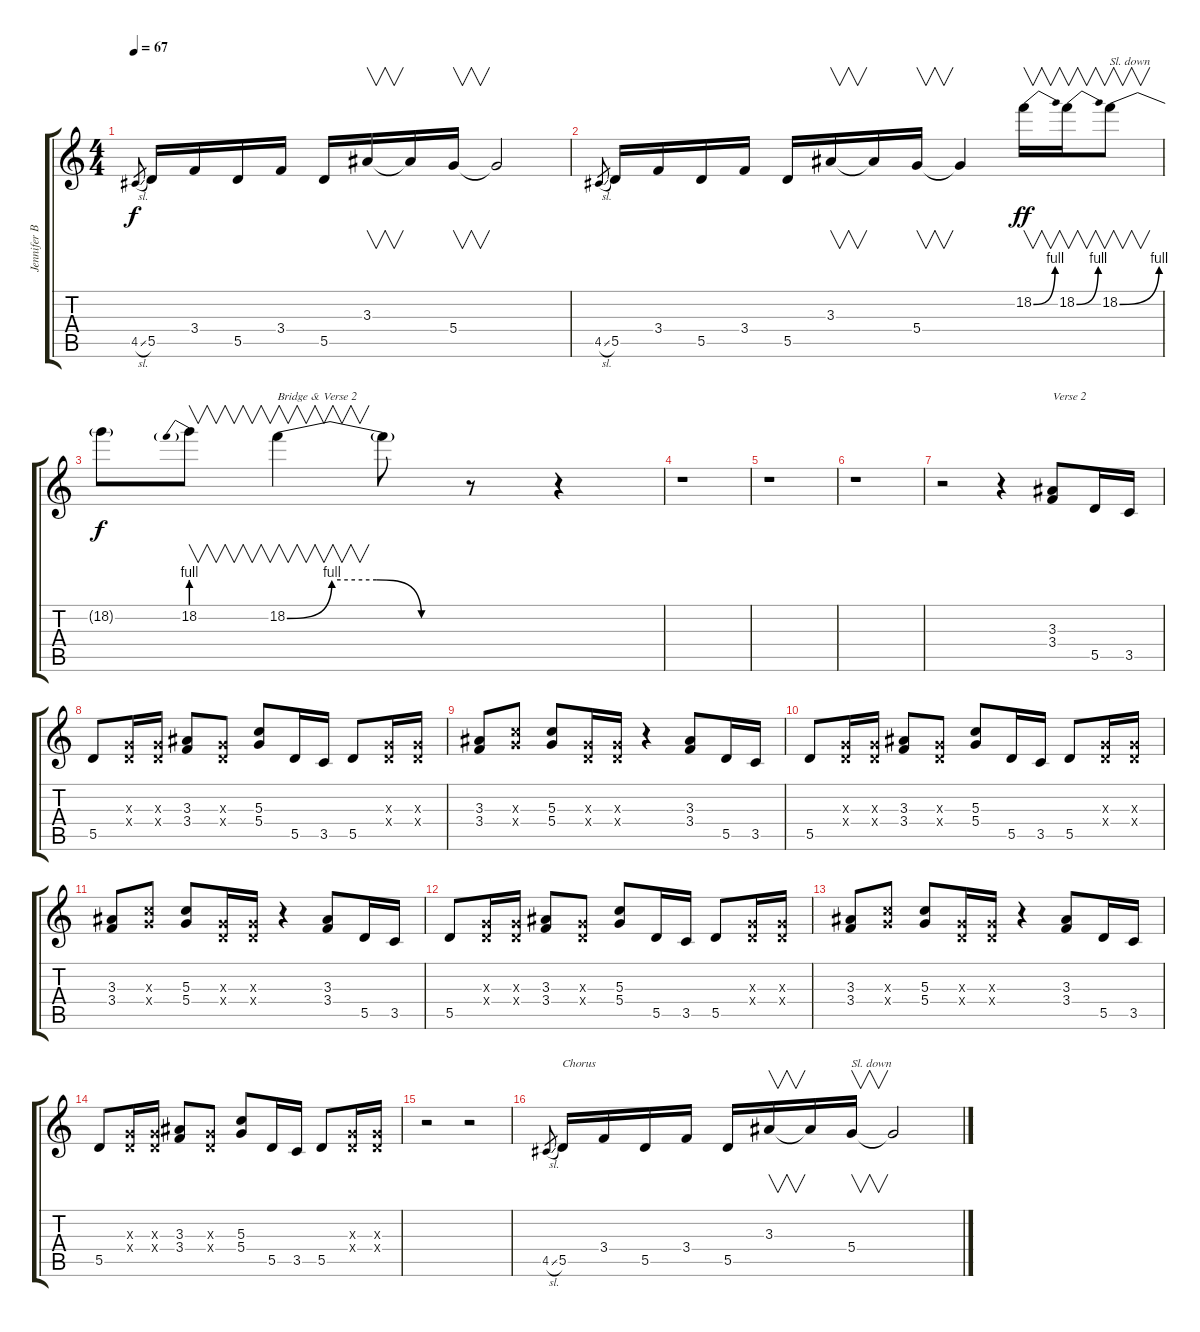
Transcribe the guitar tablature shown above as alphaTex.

\track ("Jennifer Batten" "Jennifer B") {instrument distortionguitar}
\staff {score tabs}
\tuning (E4 B3 G3 D3 A2 E2) {hide}
\ts (4 4)
\tempo 67
\clef g2
\ks c
4.5{sl}.8{gr dy f} 5.5.16 3.4.16 5.5.16 3.4.16 5.5.16 3.3.16{v} 3.3{t}.16 5.4.16{v} 5.4{t}.2 |
4.5{sl}.8{gr} 5.5.16 3.4.16 5.5.16 3.4.16 5.5.16 3.3.16{v} 3.3{t}.16 5.4.16{v} 5.4{t}.4 18.2{be (bend 0 0 60 4)}.16{v dy ff} 18.2{be (bend 0 0 60 4)}.16{v} 18.2{be (bend 0 0 60 4)}.8{v txt "Sl. down"} |
18.2{t}.8{dy f} 18.2{be (prebend 0 4 60 4)}.8{v} 18.2{be (custom 0 0 15 4 30 4 45 0 60 0)}.4{v txt "Bridge & Verse 2"} 18.2{t}.8 r.8 r.4 |
r.1 |
r.1 |
r.1 |
r.2 r.4 (3.3 3.4).8{txt "Verse 2" volume 11} 5.5.16 3.5.16 |
5.5.8 (0.3{x} 0.4{x}).16 (0.3{x} 0.4{x}).16 (3.3 3.4).8 (0.3{x} 0.4{x}).8 (5.3 5.4).8 5.5.16 3.5.16 5.5.8 (0.3{x} 0.4{x}).16 (0.3{x} 0.4{x}).16 |
(3.3 3.4).8 (5.3{x} 5.4{x}).8 (5.3 5.4).8 (0.3{x} 0.4{x}).16 (0.3{x} 0.4{x}).16 r.4 (3.3 3.4).8 5.5.16 3.5.16 |
5.5.8 (0.3{x} 0.4{x}).16 (0.3{x} 0.4{x}).16 (3.3 3.4).8 (0.3{x} 0.4{x}).8 (5.3 5.4).8 5.5.16 3.5.16 5.5.8 (0.3{x} 0.4{x}).16 (0.3{x} 0.4{x}).16 |
(3.3 3.4).8 (5.3{x} 5.4{x}).8 (5.3 5.4).8 (0.3{x} 0.4{x}).16 (0.3{x} 0.4{x}).16 r.4 (3.3 3.4).8 5.5.16 3.5.16 |
5.5.8 (0.3{x} 0.4{x}).16 (0.3{x} 0.4{x}).16 (3.3 3.4).8 (0.3{x} 0.4{x}).8 (5.3 5.4).8 5.5.16 3.5.16 5.5.8 (0.3{x} 0.4{x}).16 (0.3{x} 0.4{x}).16 |
(3.3 3.4).8 (5.3{x} 5.4{x}).8 (5.3 5.4).8 (0.3{x} 0.4{x}).16 (0.3{x} 0.4{x}).16 r.4 (3.3 3.4).8 5.5.16 3.5.16 |
5.5.8 (0.3{x} 0.4{x}).16 (0.3{x} 0.4{x}).16 (3.3 3.4).8 (0.3{x} 0.4{x}).8 (5.3 5.4).8 5.5.16 3.5.16 5.5.8 (0.3{x} 0.4{x}).16 (0.3{x} 0.4{x}).16 |
r.2 r.2 |
4.5{sl}.8{gr} 5.5.16{txt "Chorus" volume 16} 3.4.16 5.5.16 3.4.16 5.5.16 3.3.16{v} 3.3{t}.16 5.4.16{v txt "Sl. down"} 5.4{t}.2
